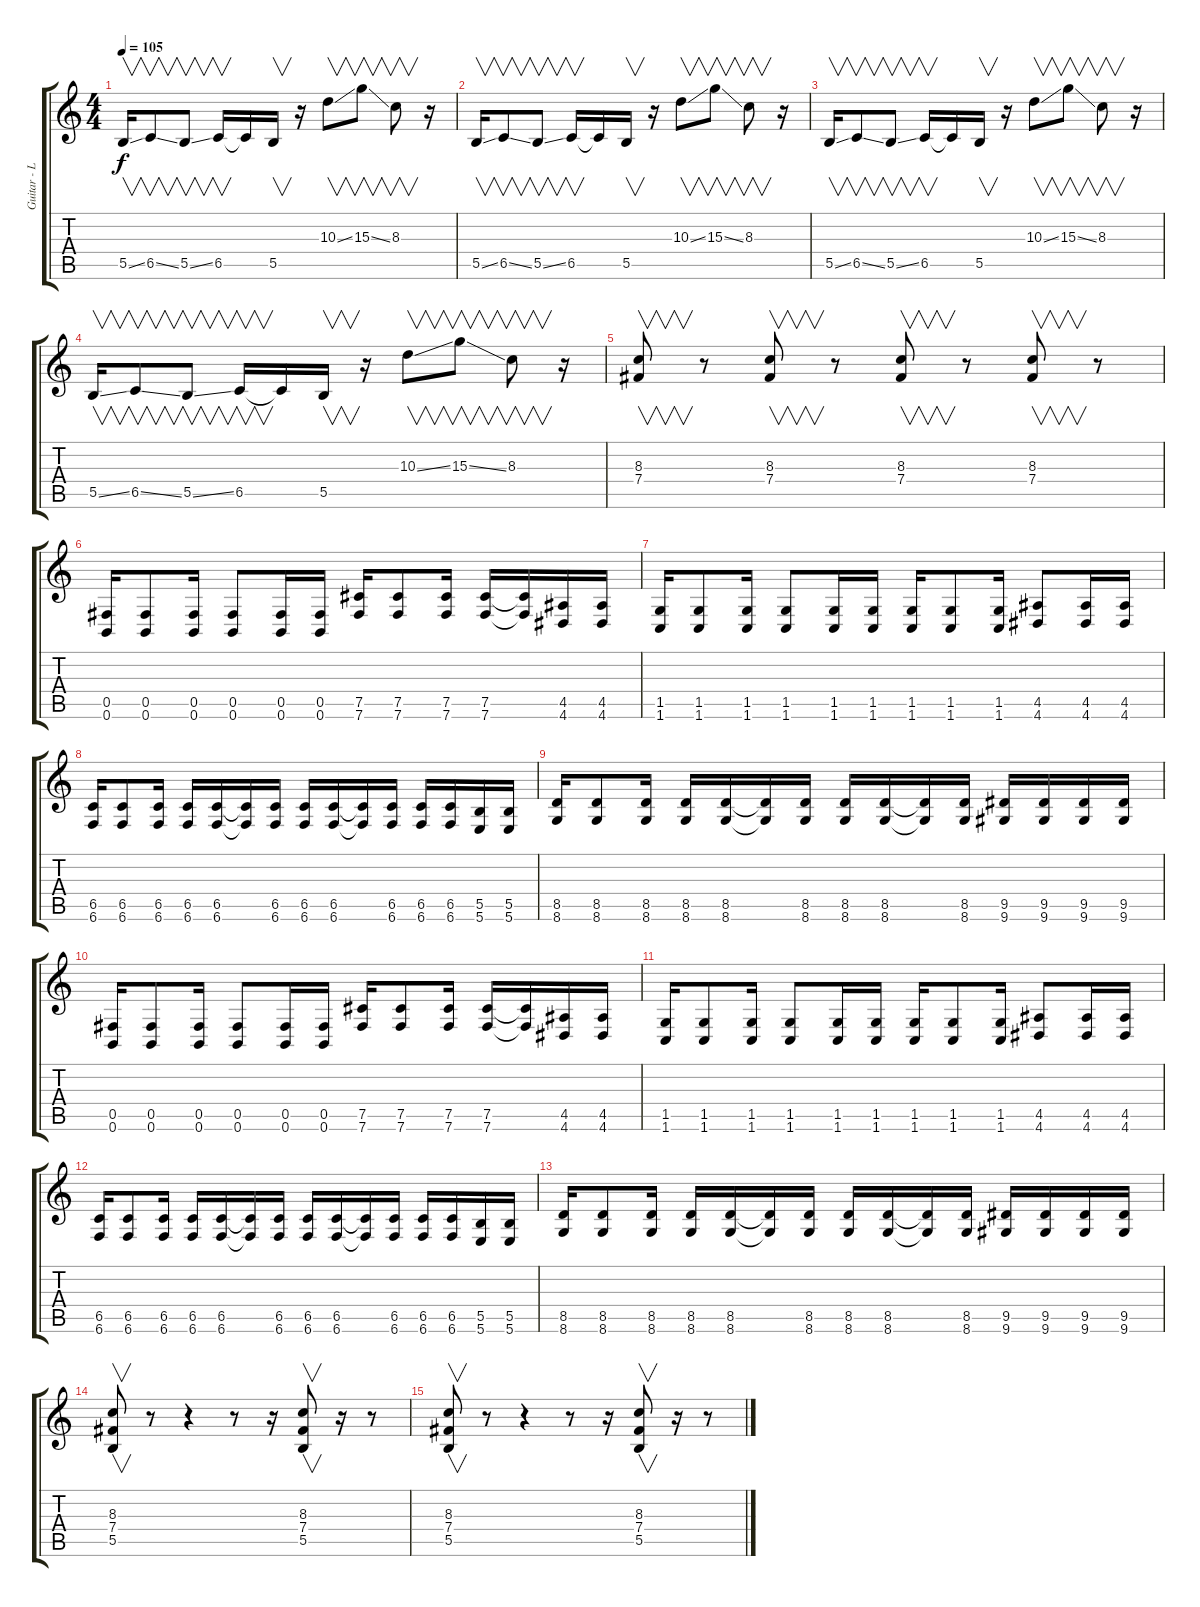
\track ("Guitar - Lead" "Guitar - L") {instrument distortionguitar}
\staff {score tabs}
\tuning (Db4 Ab3 E3 B2 Gb2 B1) {hide}
\ts (4 4)
\tempo 105
\clef g2
\ks c
5.5{ss}.16{v dy f balance 8} 6.5{ss}.8{v} 5.5{ss}.8{v} 6.5.16{v} 6.5{t}.16 5.5.16{v} r.16 10.3{ss}.8{v} 15.3{ss}.8{v} 8.3.8{v} r.16 |
5.5{ss}.16{v balance 8} 6.5{ss}.8{v} 5.5{ss}.8{v} 6.5.16{v} 6.5{t}.16 5.5.16{v} r.16 10.3{ss}.8{v} 15.3{ss}.8{v} 8.3.8{v} r.16 |
5.5{ss}.16{v balance 8} 6.5{ss}.8{v} 5.5{ss}.8{v} 6.5.16{v} 6.5{t}.16 5.5.16{v} r.16 10.3{ss}.8{v} 15.3{ss}.8{v} 8.3.8{v} r.16 |
5.5{ss}.16{v balance 8} 6.5{ss}.8{v} 5.5{ss}.8{v} 6.5.16{v} 6.5{t}.16 5.5.16{v} r.16 10.3{ss}.8{v} 15.3{ss}.8{v} 8.3.8{v} r.16 |
(8.3 7.4).8{v} r.8 (8.3 7.4).8{v} r.8 (8.3 7.4).8{v} r.8 (8.3 7.4).8{v} r.8 |
(0.5 0.6).16{volume 14 balance 3 instrument distortionguitar} (0.5 0.6).8 (0.5 0.6).16 (0.5 0.6).8 (0.5 0.6).16 (0.5 0.6).16 (7.5 7.6).16 (7.5 7.6).8 (7.5 7.6).16 (7.5 7.6).16 (7.5{t} 7.6{t}).16 (4.5 4.6).16 (4.5 4.6).16 |
(1.5 1.6).16 (1.5 1.6).8 (1.5 1.6).16 (1.5 1.6).8 (1.5 1.6).16 (1.5 1.6).16 (1.5 1.6).16 (1.5 1.6).8 (1.5 1.6).16 (4.5 4.6).8 (4.5 4.6).16 (4.5 4.6).16 |
(6.5 6.6).16{instrument distortionguitar} (6.5 6.6).8 (6.5 6.6).16 (6.5 6.6).16 (6.5 6.6).16 (6.5{t} 6.6{t}).16 (6.5 6.6).16 (6.5 6.6).16 (6.5 6.6).16 (6.5{t} 6.6{t}).16 (6.5 6.6).16 (6.5 6.6).16 (6.5 6.6).16 (5.5 5.6).16 (5.5 5.6).16 |
(8.5 8.6).16{instrument distortionguitar} (8.5 8.6).8 (8.5 8.6).16 (8.5 8.6).16 (8.5 8.6).16 (8.5{t} 8.6{t}).16 (8.5 8.6).16 (8.5 8.6).16 (8.5 8.6).16 (8.5{t} 8.6{t}).16 (8.5 8.6).16 (9.5 9.6).16 (9.5 9.6).16 (9.5 9.6).16 (9.5 9.6).16 |
(0.5 0.6).16{volume 14 balance 3} (0.5 0.6).8 (0.5 0.6).16 (0.5 0.6).8 (0.5 0.6).16 (0.5 0.6).16 (7.5 7.6).16 (7.5 7.6).8 (7.5 7.6).16 (7.5 7.6).16 (7.5{t} 7.6{t}).16 (4.5 4.6).16 (4.5 4.6).16 |
(1.5 1.6).16 (1.5 1.6).8 (1.5 1.6).16 (1.5 1.6).8 (1.5 1.6).16 (1.5 1.6).16 (1.5 1.6).16 (1.5 1.6).8 (1.5 1.6).16 (4.5 4.6).8 (4.5 4.6).16 (4.5 4.6).16 |
(6.5 6.6).16{instrument distortionguitar} (6.5 6.6).8 (6.5 6.6).16 (6.5 6.6).16 (6.5 6.6).16 (6.5{t} 6.6{t}).16 (6.5 6.6).16 (6.5 6.6).16 (6.5 6.6).16 (6.5{t} 6.6{t}).16 (6.5 6.6).16 (6.5 6.6).16 (6.5 6.6).16 (5.5 5.6).16 (5.5 5.6).16 |
(8.5 8.6).16{instrument distortionguitar} (8.5 8.6).8 (8.5 8.6).16 (8.5 8.6).16 (8.5 8.6).16 (8.5{t} 8.6{t}).16 (8.5 8.6).16 (8.5 8.6).16 (8.5 8.6).16 (8.5{t} 8.6{t}).16 (8.5 8.6).16 (9.5 9.6).16 (9.5 9.6).16 (9.5 9.6).16 (9.5 9.6).16 |
(8.3 7.4 5.5).8{v volume 11 instrument guitarharmonics} r.8 r.4 r.8 r.16 (8.3 7.4 5.5).8{v} r.16 r.8 |
(8.3 7.4 5.5).8{v volume 11 instrument guitarharmonics} r.8 r.4 r.8 r.16 (8.3 7.4 5.5).8{v} r.16 r.8
